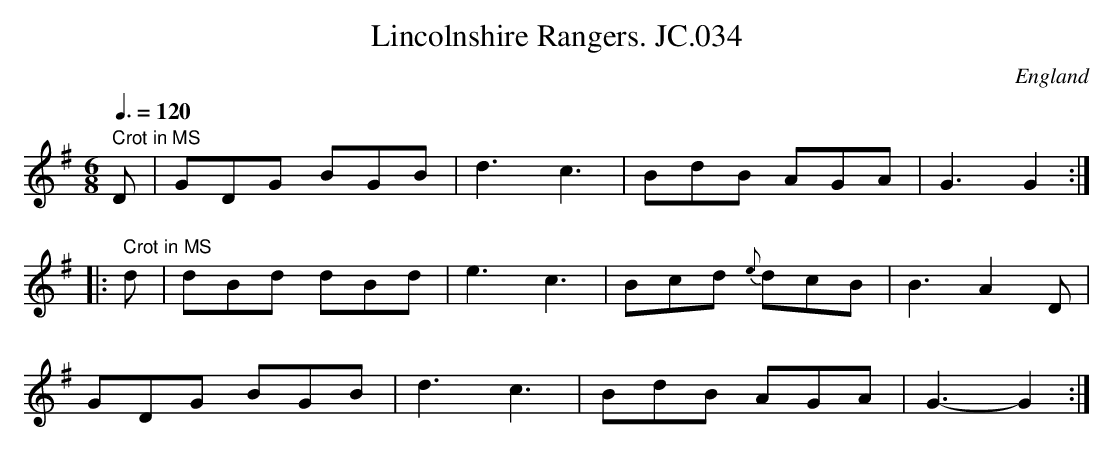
X:1
T:Lincolnshire Rangers. JC.034
L:1/8
M:6/8
O:England
Q:3/8=120
K:G
" Crot in MS"\
D|GDG BGB|d3 c3|BdB AGA|G3 G2:|!
|:" Crot in MS"d|dBd dBd|e3 c3|Bcd {e}dcB|B3 A2D|!
GDG BGB|d3 c3|BdB AGA|G3- G2:|
